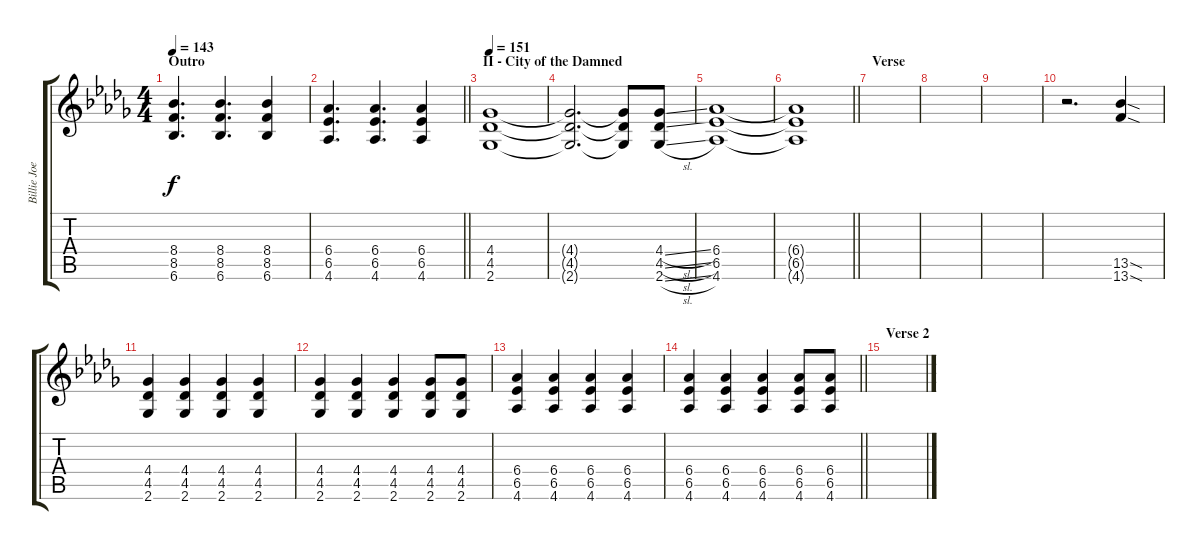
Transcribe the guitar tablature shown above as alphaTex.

\track ("Billie Joe Rhythm" "Billie Joe") {instrument overdrivenguitar}
\staff {score tabs}
\tuning (E4 B3 G3 D3 A2 E2) {hide}
\ts (4 4)
\section ("" "Outro")
\tempo 143
\clef g2
\ks db
(8.4 8.5 6.6).4{d dy f} (8.4 8.5 6.6).4{d} (8.4 8.5 6.6).4 |
\barLineRight lightlight
(6.4 6.5 4.6).4{d} (6.4 6.5 4.6).4{d} (6.4 6.5 4.6).4 |
\section ("" "II - City of the Damned")
\tempo 151
(4.4 4.5 2.6).1 |
(4.4{t} 4.5{t} 2.6{t}).2{d} (4.4{t} 4.5{t} 2.6{t}).8 (4.4{sl} 4.5{sl} 2.6{sl}).8 |
(6.4 6.5 4.6).1 |
\barLineRight lightlight
(6.4{t} 6.5{t} 4.6{t}).1 |
\section ("" "Verse")
|
|
|
r.2{d} (13.5{sod} 13.6{sod}).4 |
(4.4 4.5 2.6).4 (4.4 4.5 2.6).4 (4.4 4.5 2.6).4 (4.4 4.5 2.6).4 |
(4.4 4.5 2.6).4 (4.4 4.5 2.6).4 (4.4 4.5 2.6).4 (4.4 4.5 2.6).8 (4.4 4.5 2.6).8 |
(6.4 6.5 4.6).4 (6.4 6.5 4.6).4 (6.4 6.5 4.6).4 (6.4 6.5 4.6).4 |
\barLineRight lightlight
(6.4 6.5 4.6).4 (6.4 6.5 4.6).4 (6.4 6.5 4.6).4 (6.4 6.5 4.6).8 (6.4 6.5 4.6).8 |
\section ("" "Verse 2")
